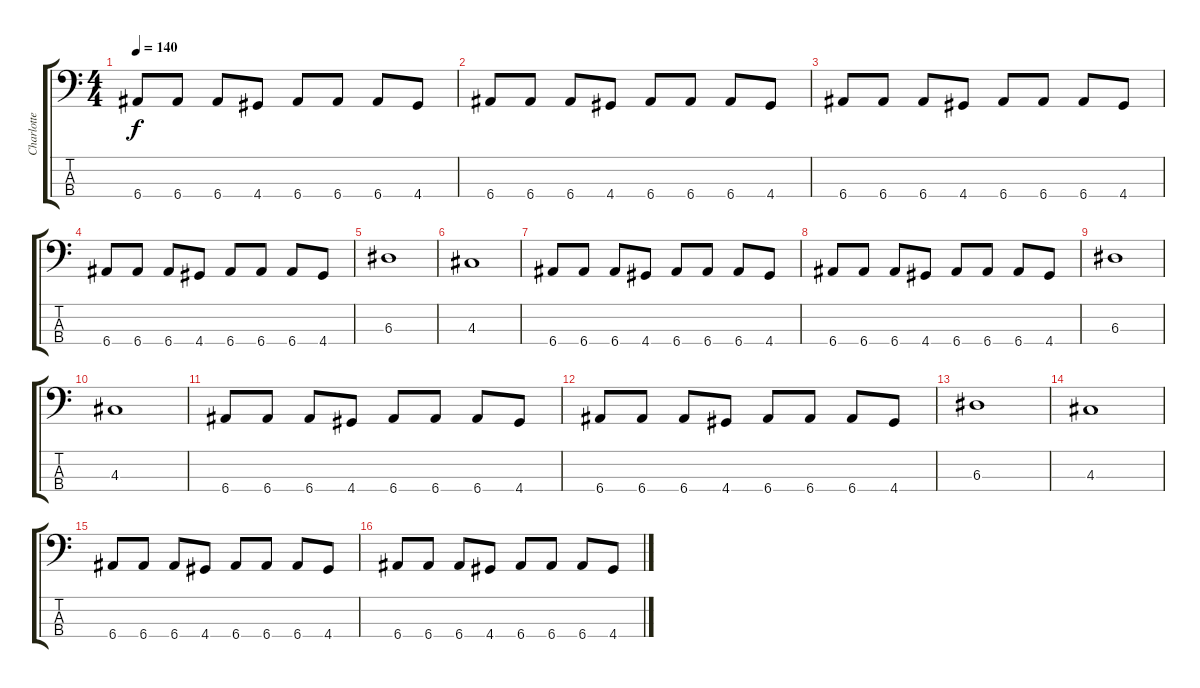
\track ("Charlotte Cooper" "Charlotte ") {instrument electricbassfinger}
\staff {score tabs}
\tuning (G2 D2 A1 E1) {hide}
\ts (4 4)
\tempo 140
\clef f4
\ks c
6.4.8{dy f} 6.4.8 6.4.8 4.4.8 6.4.8 6.4.8 6.4.8 4.4.8 |
6.4.8 6.4.8 6.4.8 4.4.8 6.4.8 6.4.8 6.4.8 4.4.8 |
6.4.8 6.4.8 6.4.8 4.4.8 6.4.8 6.4.8 6.4.8 4.4.8 |
6.4.8 6.4.8 6.4.8 4.4.8 6.4.8 6.4.8 6.4.8 4.4.8 |
6.3.1 |
4.3.1 |
6.4.8 6.4.8 6.4.8 4.4.8 6.4.8 6.4.8 6.4.8 4.4.8 |
6.4.8 6.4.8 6.4.8 4.4.8 6.4.8 6.4.8 6.4.8 4.4.8 |
6.3.1 |
4.3.1 |
6.4.8 6.4.8 6.4.8 4.4.8 6.4.8 6.4.8 6.4.8 4.4.8 |
6.4.8 6.4.8 6.4.8 4.4.8 6.4.8 6.4.8 6.4.8 4.4.8 |
6.3.1 |
4.3.1 |
6.4.8 6.4.8 6.4.8 4.4.8 6.4.8 6.4.8 6.4.8 4.4.8 |
6.4.8 6.4.8 6.4.8 4.4.8 6.4.8 6.4.8 6.4.8 4.4.8
